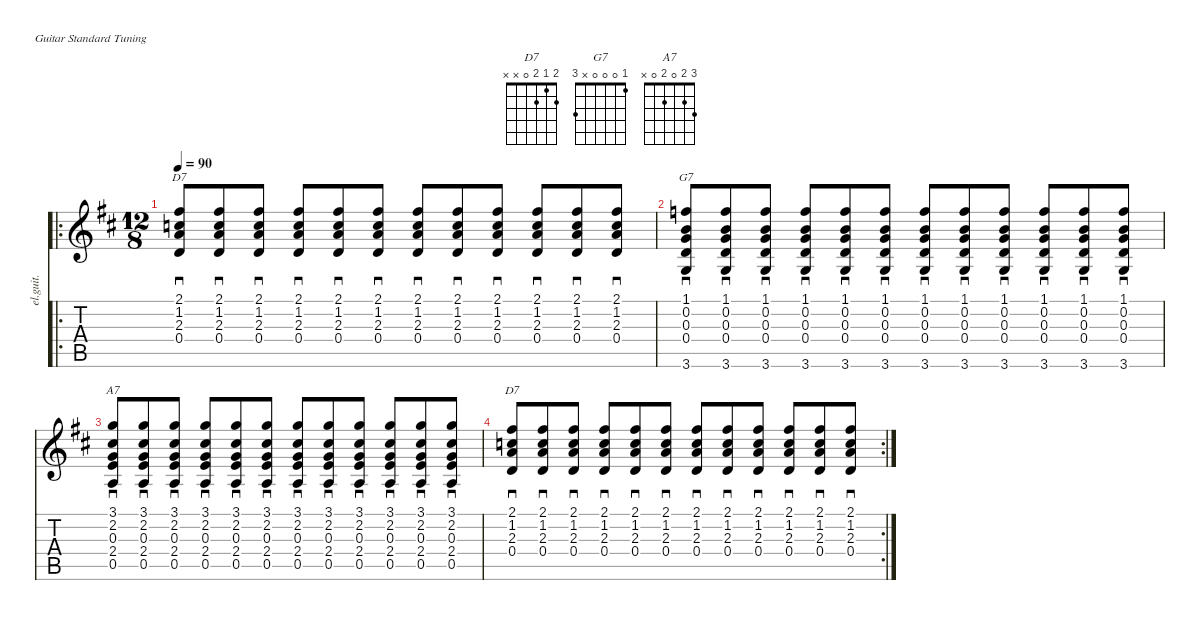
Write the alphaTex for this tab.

\defaultSystemsLayout 4
\hideDynamics
\bracketExtendMode nobrackets
\track ("Clean Guitar" "el.guit.") {defaultSystemsLayout 4 instrument electricguitarclean}
\staff {score tabs}
\tuning (E4 B3 G3 D3 A2 E2)
\chord ("D7" 2 1 2 0 x x) {showfingering false}
\chord ("G7" 1 0 0 0 x 3) {showfingering false}
\chord ("A7" 3 2 0 2 0 x) {showfingering false}
\ro
\ts (12 8)
\beaming (8 3 3 3 3)
\ac
\tempo 90
\clef g2
\ks d
(0.4{acc forcenatural} 2.3{acc forcenatural} 1.2{acc forcenatural} 2.1{acc #}).8{sd ch "D7" dy mf instrument electricguitarclean beam Up} (0.4{acc forcenatural} 2.3{acc forcenatural} 1.2{acc forcenatural} 2.1{acc #}).8{sd beam Up} (0.4{acc forcenatural} 2.3{acc forcenatural} 1.2{acc forcenatural} 2.1{acc #}).8{sd beam Up} (0.4{acc forcenatural} 2.3{acc forcenatural} 1.2{acc forcenatural} 2.1{acc #}).8{sd beam Up} (0.4{acc forcenatural} 2.3{acc forcenatural} 1.2{acc forcenatural} 2.1{acc #}).8{sd beam Up} (0.4{acc forcenatural} 2.3{acc forcenatural} 1.2{acc forcenatural} 2.1{acc #}).8{sd beam Up} (0.4{acc forcenatural} 2.3{acc forcenatural} 1.2{acc forcenatural} 2.1{acc #}).8{sd beam Up} (0.4{acc forcenatural} 2.3{acc forcenatural} 1.2{acc forcenatural} 2.1{acc #}).8{sd beam Up} (0.4{acc forcenatural} 2.3{acc forcenatural} 1.2{acc forcenatural} 2.1{acc #}).8{sd beam Up} (0.4{acc forcenatural} 2.3{acc forcenatural} 1.2{acc forcenatural} 2.1{acc #}).8{sd beam Up} (0.4{acc forcenatural} 2.3{acc forcenatural} 1.2{acc forcenatural} 2.1{acc #}).8{sd beam Up} (0.4{acc forcenatural} 2.3{acc forcenatural} 1.2{acc forcenatural} 2.1{acc #}).8{sd beam Up} |
(3.6{acc forcenatural} 0.4{acc forcenatural} 0.3{acc forcenatural} 0.2{acc forcenatural} 1.1{acc forcenatural}).8{sd ch "G7" beam Up} (3.6{acc forcenatural} 0.4{acc forcenatural} 0.3{acc forcenatural} 0.2{acc forcenatural} 1.1{acc forcenatural}).8{sd beam Up} (3.6{acc forcenatural} 0.4{acc forcenatural} 0.3{acc forcenatural} 0.2{acc forcenatural} 1.1{acc forcenatural}).8{sd beam Up} (3.6{acc forcenatural} 0.4{acc forcenatural} 0.3{acc forcenatural} 0.2{acc forcenatural} 1.1{acc forcenatural}).8{sd beam Up} (3.6{acc forcenatural} 0.4{acc forcenatural} 0.3{acc forcenatural} 0.2{acc forcenatural} 1.1{acc forcenatural}).8{sd beam Up} (3.6{acc forcenatural} 0.4{acc forcenatural} 0.3{acc forcenatural} 0.2{acc forcenatural} 1.1{acc forcenatural}).8{sd beam Up} (3.6{acc forcenatural} 0.4{acc forcenatural} 0.3{acc forcenatural} 0.2{acc forcenatural} 1.1{acc forcenatural}).8{sd beam Up} (3.6{acc forcenatural} 0.4{acc forcenatural} 0.3{acc forcenatural} 0.2{acc forcenatural} 1.1{acc forcenatural}).8{sd beam Up} (3.6{acc forcenatural} 0.4{acc forcenatural} 0.3{acc forcenatural} 0.2{acc forcenatural} 1.1{acc forcenatural}).8{sd beam Up} (3.6{acc forcenatural} 0.4{acc forcenatural} 0.3{acc forcenatural} 0.2{acc forcenatural} 1.1{acc forcenatural}).8{sd beam Up} (3.6{acc forcenatural} 0.4{acc forcenatural} 0.3{acc forcenatural} 0.2{acc forcenatural} 1.1{acc forcenatural}).8{sd beam Up} (3.6{acc forcenatural} 0.4{acc forcenatural} 0.3{acc forcenatural} 0.2{acc forcenatural} 1.1{acc forcenatural}).8{sd beam Up} |
(0.5{acc forcenatural} 2.4{acc forcenatural} 0.3{acc forcenatural} 2.2{acc #} 3.1{acc forcenatural}).8{sd ch "A7" beam Up} (0.5{acc forcenatural} 2.4{acc forcenatural} 0.3{acc forcenatural} 2.2{acc #} 3.1{acc forcenatural}).8{sd beam Up} (0.5{acc forcenatural} 2.4{acc forcenatural} 0.3{acc forcenatural} 2.2{acc #} 3.1{acc forcenatural}).8{sd beam Up} (0.5{acc forcenatural} 2.4{acc forcenatural} 0.3{acc forcenatural} 2.2{acc #} 3.1{acc forcenatural}).8{sd beam Up} (0.5{acc forcenatural} 2.4{acc forcenatural} 0.3{acc forcenatural} 2.2{acc #} 3.1{acc forcenatural}).8{sd beam Up} (0.5{acc forcenatural} 2.4{acc forcenatural} 0.3{acc forcenatural} 2.2{acc #} 3.1{acc forcenatural}).8{sd beam Up} (0.5{acc forcenatural} 2.4{acc forcenatural} 0.3{acc forcenatural} 2.2{acc #} 3.1{acc forcenatural}).8{sd beam Up} (0.5{acc forcenatural} 2.4{acc forcenatural} 0.3{acc forcenatural} 2.2{acc #} 3.1{acc forcenatural}).8{sd beam Up} (0.5{acc forcenatural} 2.4{acc forcenatural} 0.3{acc forcenatural} 2.2{acc #} 3.1{acc forcenatural}).8{sd beam Up} (0.5{acc forcenatural} 2.4{acc forcenatural} 0.3{acc forcenatural} 2.2{acc #} 3.1{acc forcenatural}).8{sd beam Up} (0.5{acc forcenatural} 2.4{acc forcenatural} 0.3{acc forcenatural} 2.2{acc #} 3.1{acc forcenatural}).8{sd beam Up} (0.5{acc forcenatural} 2.4{acc forcenatural} 0.3{acc forcenatural} 2.2{acc #} 3.1{acc forcenatural}).8{sd beam Up} |
\rc 2
(0.4{acc forcenatural} 2.3{acc forcenatural} 1.2{acc forcenatural} 2.1{acc #}).8{sd ch "D7" beam Up} (0.4{acc forcenatural} 2.3{acc forcenatural} 1.2{acc forcenatural} 2.1{acc #}).8{sd beam Up} (0.4{acc forcenatural} 2.3{acc forcenatural} 1.2{acc forcenatural} 2.1{acc #}).8{sd beam Up} (0.4{acc forcenatural} 2.3{acc forcenatural} 1.2{acc forcenatural} 2.1{acc #}).8{sd beam Up} (0.4{acc forcenatural} 2.3{acc forcenatural} 1.2{acc forcenatural} 2.1{acc #}).8{sd beam Up} (0.4{acc forcenatural} 2.3{acc forcenatural} 1.2{acc forcenatural} 2.1{acc #}).8{sd beam Up} (0.4{acc forcenatural} 2.3{acc forcenatural} 1.2{acc forcenatural} 2.1{acc #}).8{sd beam Up} (0.4{acc forcenatural} 2.3{acc forcenatural} 1.2{acc forcenatural} 2.1{acc #}).8{sd beam Up} (0.4{acc forcenatural} 2.3{acc forcenatural} 1.2{acc forcenatural} 2.1{acc #}).8{sd beam Up} (0.4{acc forcenatural} 2.3{acc forcenatural} 1.2{acc forcenatural} 2.1{acc #}).8{sd beam Up} (0.4{acc forcenatural} 2.3{acc forcenatural} 1.2{acc forcenatural} 2.1{acc #}).8{sd beam Up} (0.4{acc forcenatural} 2.3{acc forcenatural} 1.2{acc forcenatural} 2.1{acc #}).8{sd beam Up}
